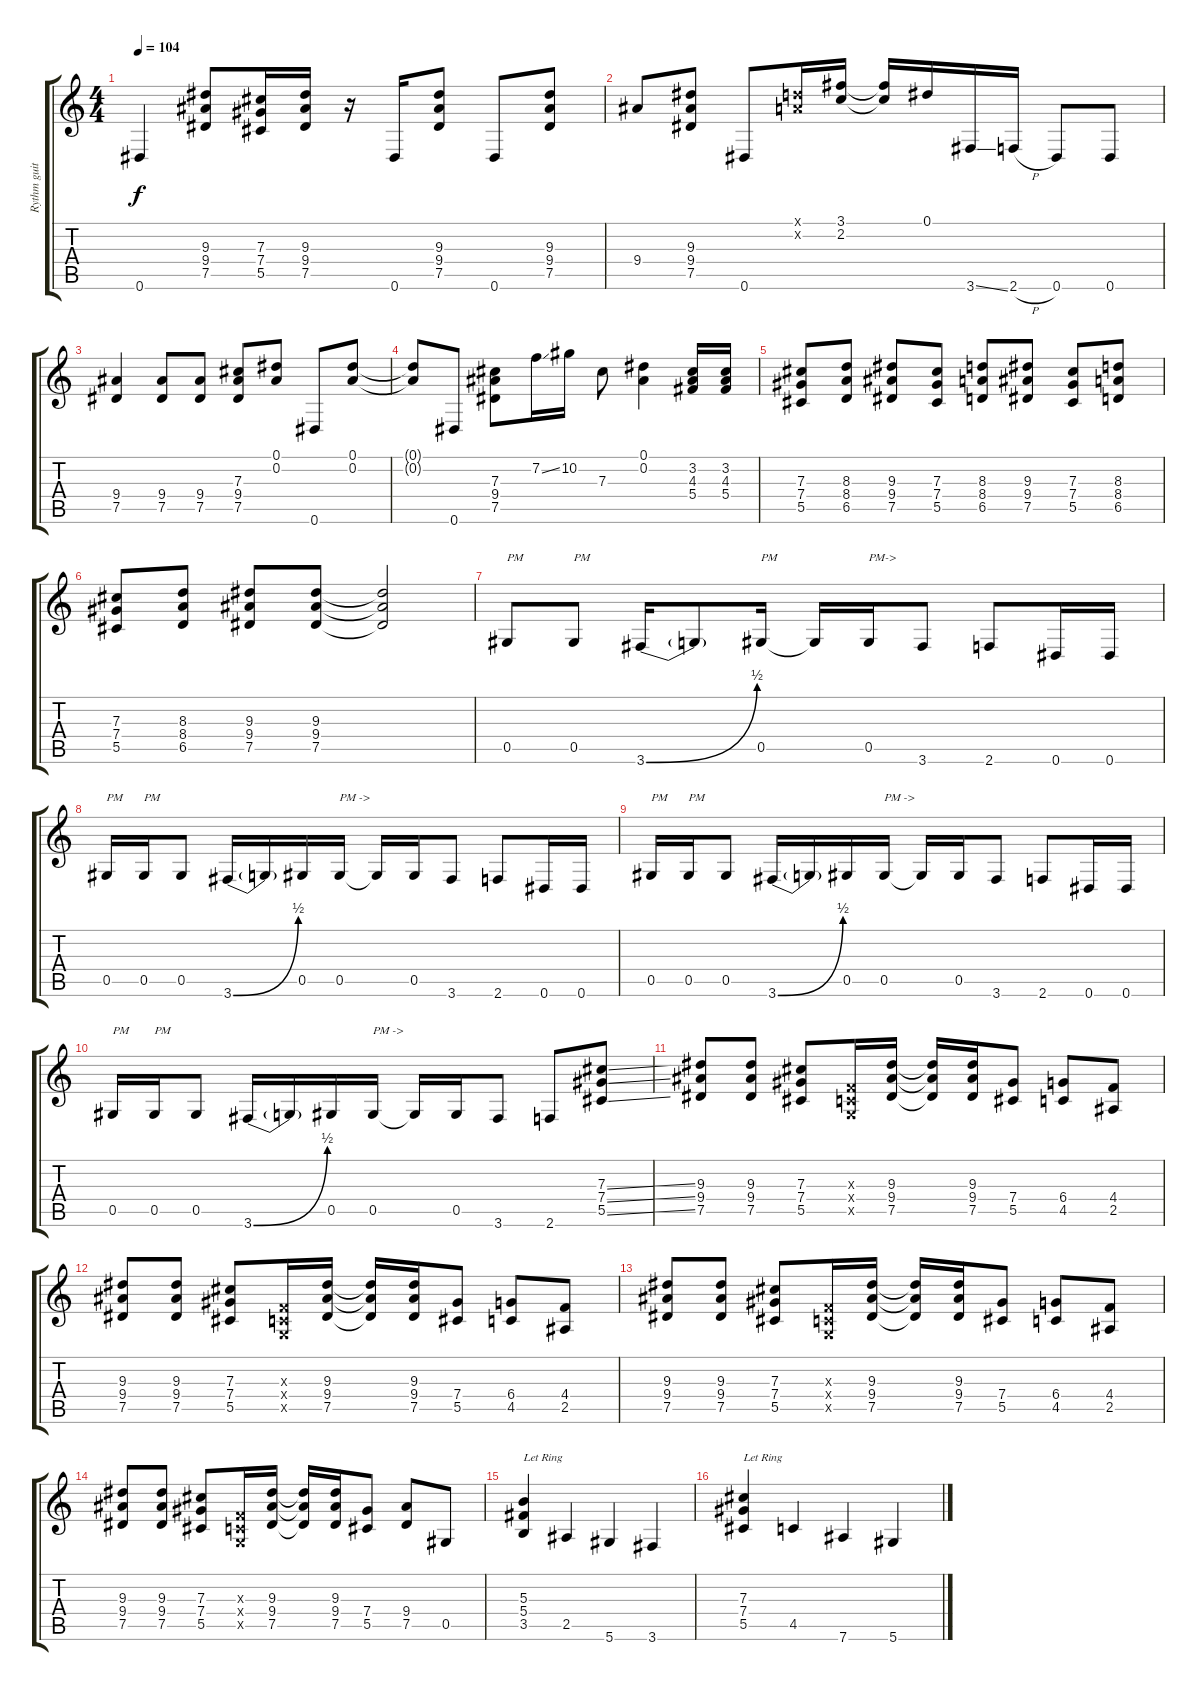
\track ("Rythm guitar 2" "Rythm guit") {instrument overdrivenguitar}
\staff {score tabs}
\tuning (Eb4 Bb3 Gb3 Db3 Ab2 Eb2) {hide}
\ts (4 4)
\tempo 104
\clef g2
\ks c
0.6.4{dy f} (9.3 9.4 7.5).8 (7.3 7.4 5.5).16 (9.3 9.4 7.5).16 r.16 0.6.16 (9.3 9.4 7.5).8 0.6.8 (9.3 9.4 7.5).8 |
9.4.8 (9.3 9.4 7.5).8 0.6.8 (-1.1{x} -1.2{x}).16 (3.1 2.2).16 (3.1{t} 2.2{t}).16 0.1.16 3.6{ss}.16 2.6{h}.16 0.6.8 0.6.8 |
(9.4 7.5).4 (9.4 7.5).8 (9.4 7.5).8 (7.3 9.4 7.5).8 (0.1 0.2).8 0.6.8 (0.1 0.2).8 |
(0.1{t} 0.2{t}).8 0.6.8 (7.3 9.4 7.5).8 7.2{ss}.16 10.2.16 7.3.8 (0.1 0.2).4 (3.2 4.3 5.4).16 (3.2 4.3 5.4).16 |
(7.3 7.4 5.5).8 (8.3 8.4 6.5).8 (9.3 9.4 7.5).8 (7.3 7.4 5.5).8 (8.3 8.4 6.5).8 (9.3 9.4 7.5).8 (7.3 7.4 5.5).8 (8.3 8.4 6.5).8 |
(7.3 7.4 5.5).8 (8.3 8.4 6.5).8 (9.3 9.4 7.5).8 (9.3 9.4 7.5).8 (9.3{t} 9.4{t} 7.5{t}).2 |
0.5.8{txt "PM"} 0.5.8{txt "PM"} 3.6{be (bend 0 0 60 2)}.16 3.6{t}.8 0.5.16{txt "PM"} 0.5{t}.16 0.5.16{txt "PM->"} 3.6.8 2.6.8 0.6.16 0.6.16 |
0.5.16{txt "PM"} 0.5.16{txt "PM"} 0.5.8 3.6{be (bend 0 0 60 2)}.16 3.6{t}.16 0.5.16 0.5.16{txt "PM ->"} 0.5{t}.16 0.5.16 3.6.8 2.6.8 0.6.16 0.6.16 |
0.5.16{txt "PM"} 0.5.16{txt "PM"} 0.5.8 3.6{be (bend 0 0 60 2)}.16 3.6{t}.16 0.5.16 0.5.16{txt "PM ->"} 0.5{t}.16 0.5.16 3.6.8 2.6.8 0.6.16 0.6.16 |
0.5.16{txt "PM"} 0.5.16{txt "PM"} 0.5.8 3.6{be (bend 0 0 60 2)}.16 3.6{t}.16 0.5.16 0.5.16{txt "PM ->"} 0.5{t}.16 0.5.16 3.6.8 2.6.8 (7.3{ss} 7.4{ss} 5.5{ss}).8 |
(9.3 9.4 7.5).8 (9.3 9.4 7.5).8 (7.3 7.4 5.5).8 (-1.3{x} -1.4{x} -1.5{x}).16 (9.3 9.4 7.5).16 (9.3{t} 9.4{t} 7.5{t}).16 (9.3 9.4 7.5).16 (7.4 5.5).8 (6.4 4.5).8 (4.4 2.5).8 |
(9.3 9.4 7.5).8 (9.3 9.4 7.5).8 (7.3 7.4 5.5).8 (-1.3{x} -1.4{x} -1.5{x}).16 (9.3 9.4 7.5).16 (9.3{t} 9.4{t} 7.5{t}).16 (9.3 9.4 7.5).16 (7.4 5.5).8 (6.4 4.5).8 (4.4 2.5).8 |
(9.3 9.4 7.5).8 (9.3 9.4 7.5).8 (7.3 7.4 5.5).8 (-1.3{x} -1.4{x} -1.5{x}).16 (9.3 9.4 7.5).16 (9.3{t} 9.4{t} 7.5{t}).16 (9.3 9.4 7.5).16 (7.4 5.5).8 (6.4 4.5).8 (4.4 2.5).8 |
(9.3 9.4 7.5).8 (9.3 9.4 7.5).8 (7.3 7.4 5.5).8 (-1.3{x} -1.4{x} -1.5{x}).16 (9.3 9.4 7.5).16 (9.3{t} 9.4{t} 7.5{t}).16 (9.3 9.4 7.5).16 (7.4 5.5).8 (9.4 7.5).8 0.5.8 |
(5.3 5.4 3.5).4{txt "Let Ring"} 2.5.4 5.6.4 3.6.4 |
(7.3 7.4 5.5).4{txt "Let Ring"} 4.5.4 7.6.4 5.6.4
